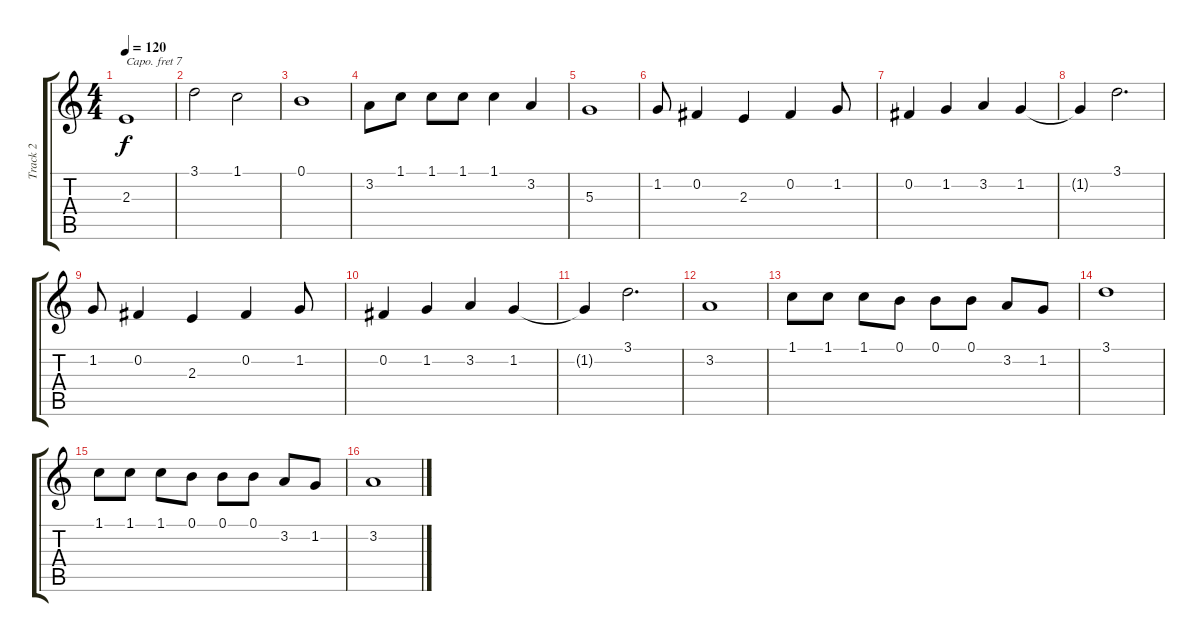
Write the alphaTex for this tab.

\track ("Track 2" "Track 2") {instrument altosax}
\staff {score tabs}
\capo 7
\tuning (E4 B3 G3 D3 A2 E2) {hide}
\ts (4 4)
\tempo 120
\clef g2
\ks c
2.3.1{dy f} |
3.1.2 1.1.2 |
0.1.1 |
3.2.8 1.1.8 1.1.8 1.1.8 1.1.4 3.2.4 |
5.3.1 |
1.2.8 0.2.4 2.3.4 0.2.4 1.2.8 |
0.2.4 1.2.4 3.2.4 1.2.4 |
1.2{t}.4 3.1.2{d} |
1.2.8 0.2.4 2.3.4 0.2.4 1.2.8 |
0.2.4 1.2.4 3.2.4 1.2.4 |
1.2{t}.4 3.1.2{d} |
3.2.1 |
1.1.8 1.1.8 1.1.8 0.1.8 0.1.8 0.1.8 3.2.8 1.2.8 |
3.1.1 |
1.1.8 1.1.8 1.1.8 0.1.8 0.1.8 0.1.8 3.2.8 1.2.8 |
3.2.1
